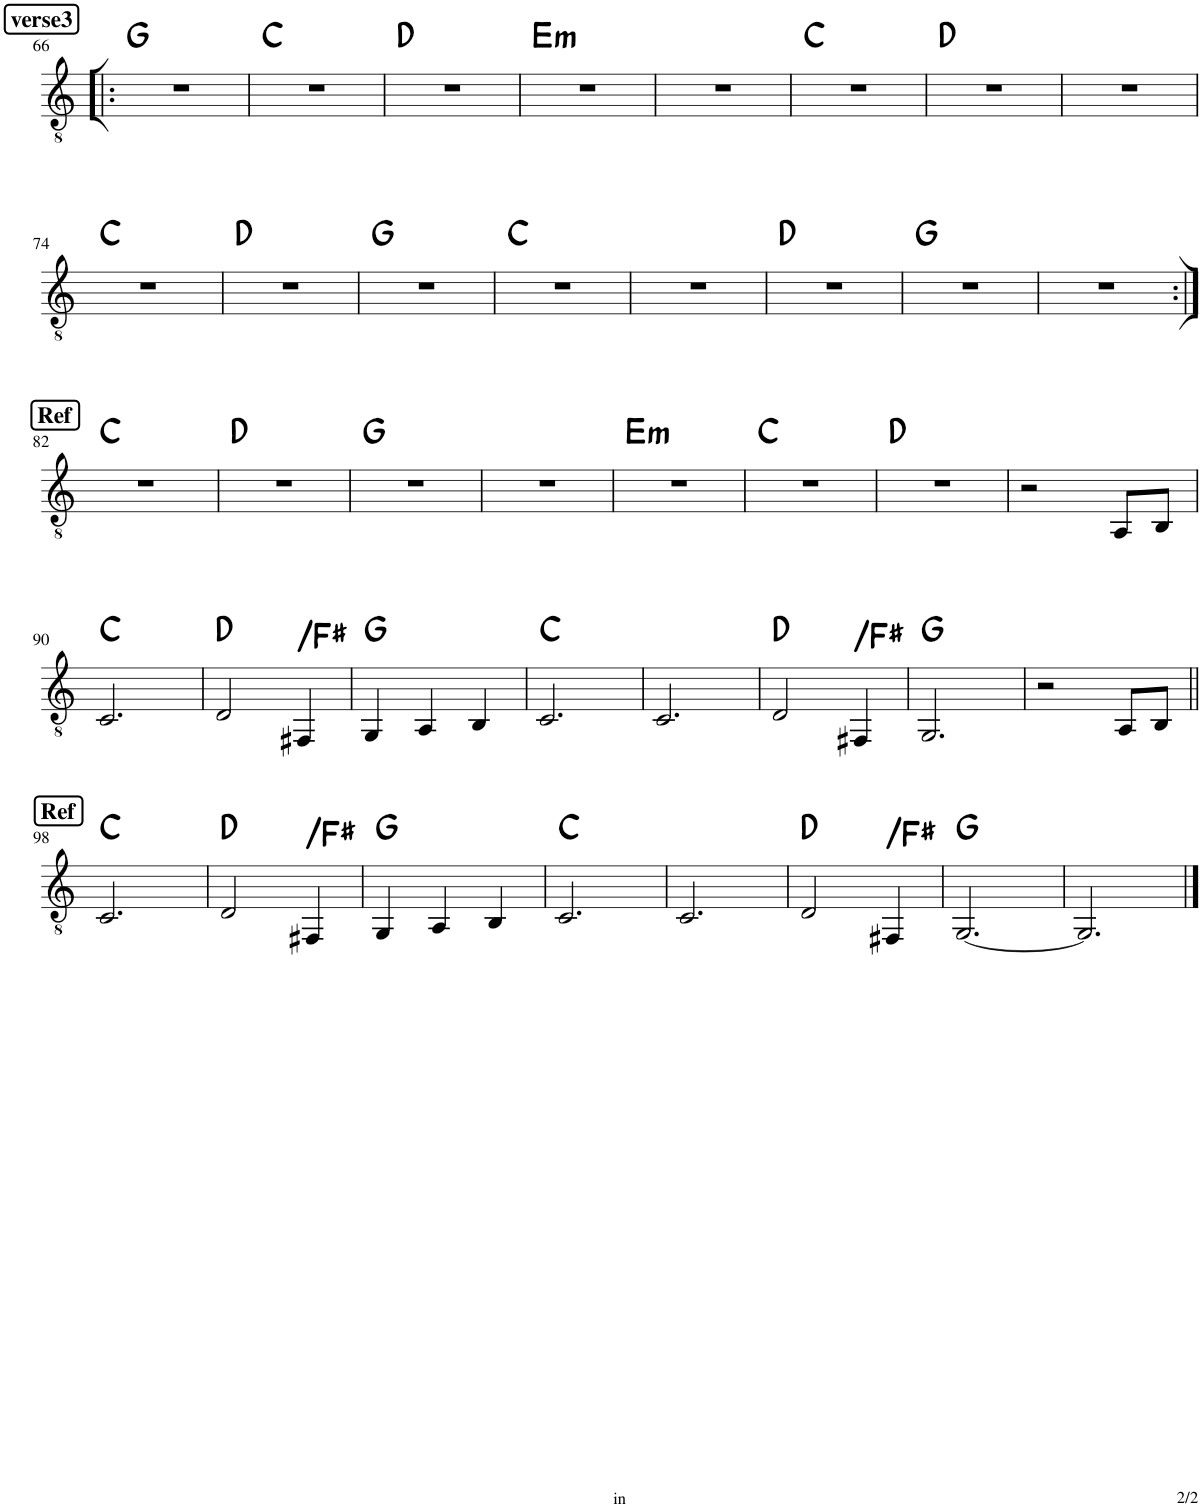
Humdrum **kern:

**kern	**harte
*part1	*part1
*staff1	*
*I"Classical Guitar	*
*I'Guit.	*
!!LO:PB:g=z
*clefGv2	*
*k[]	*
*M3/4	*
!!LO:REH:place=s1:a:B:cj:fs=11:t=verse3
=66!|:	=66!|:
2.r	G:maj
=67	=67
2.r	C:maj
=68	=68
2.r	D:maj
=69	=69
!	!LO:H:kt=m
2.r	E:min
=70	=70
2.r	.
=71	=71
2.r	C:maj
=72	=72
2.r	D:maj
=73	=73
2.r	.
!!LO:LB:g=z
=74	=74
2.r	C:maj
=75	=75
2.r	D:maj
=76	=76
2.r	G:maj
=77	=77
2.r	C:maj
=78	=78
2.r	.
=79	=79
2.r	D:maj
=80	=80
2.r	G:maj
=81	=81
2.r	.
!!LO:LB:g=z
!!LO:REH:place=s1:a:B:cj:fs=11:t=Ref
=82:|!	=82:|!
2.r	C:maj
=83	=83
2.r	D:maj
=84	=84
2.r	G:maj
=85	=85
2.r	.
=86	=86
!	!LO:H:kt=m
2.r	E:min
=87	=87
2.r	C:maj
=88	=88
2.r	D:maj
=89	=89
2r	.
8AA/L	.
8BB/J	.
!!LO:LB:g=z
=90	=90
2.C/	C:maj
=91	=91
2D/	D:maj
!	!LO:H:kt=N.C.
4FF#X/	N
=92	=92
4GG/	G:maj
4AA/	.
4BB/	.
=93	=93
2.C/	C:maj
=94	=94
2.C/	.
=95	=95
2D/	D:maj
!	!LO:H:kt=N.C.
4FF#X/	N
=96	=96
2.GG/	G:maj
=97	=97
2r	.
8AA/L	.
8BB/J	.
!!LO:LB:g=z
!!LO:REH:place=s1:a:B:cj:fs=11:t=Ref
=98||	=98||
2.C/	C:maj
=99	=99
2D/	D:maj
!	!LO:H:kt=N.C.
4FF#X/	N
=100	=100
4GG/	G:maj
4AA/	.
4BB/	.
=101	=101
2.C/	C:maj
=102	=102
2.C/	.
=103	=103
2D/	D:maj
!	!LO:H:kt=N.C.
4FF#X/	N
=104	=104
[2.GG/	G:maj
=105	=105
2.GG/]	.
==	==
*-	*-
